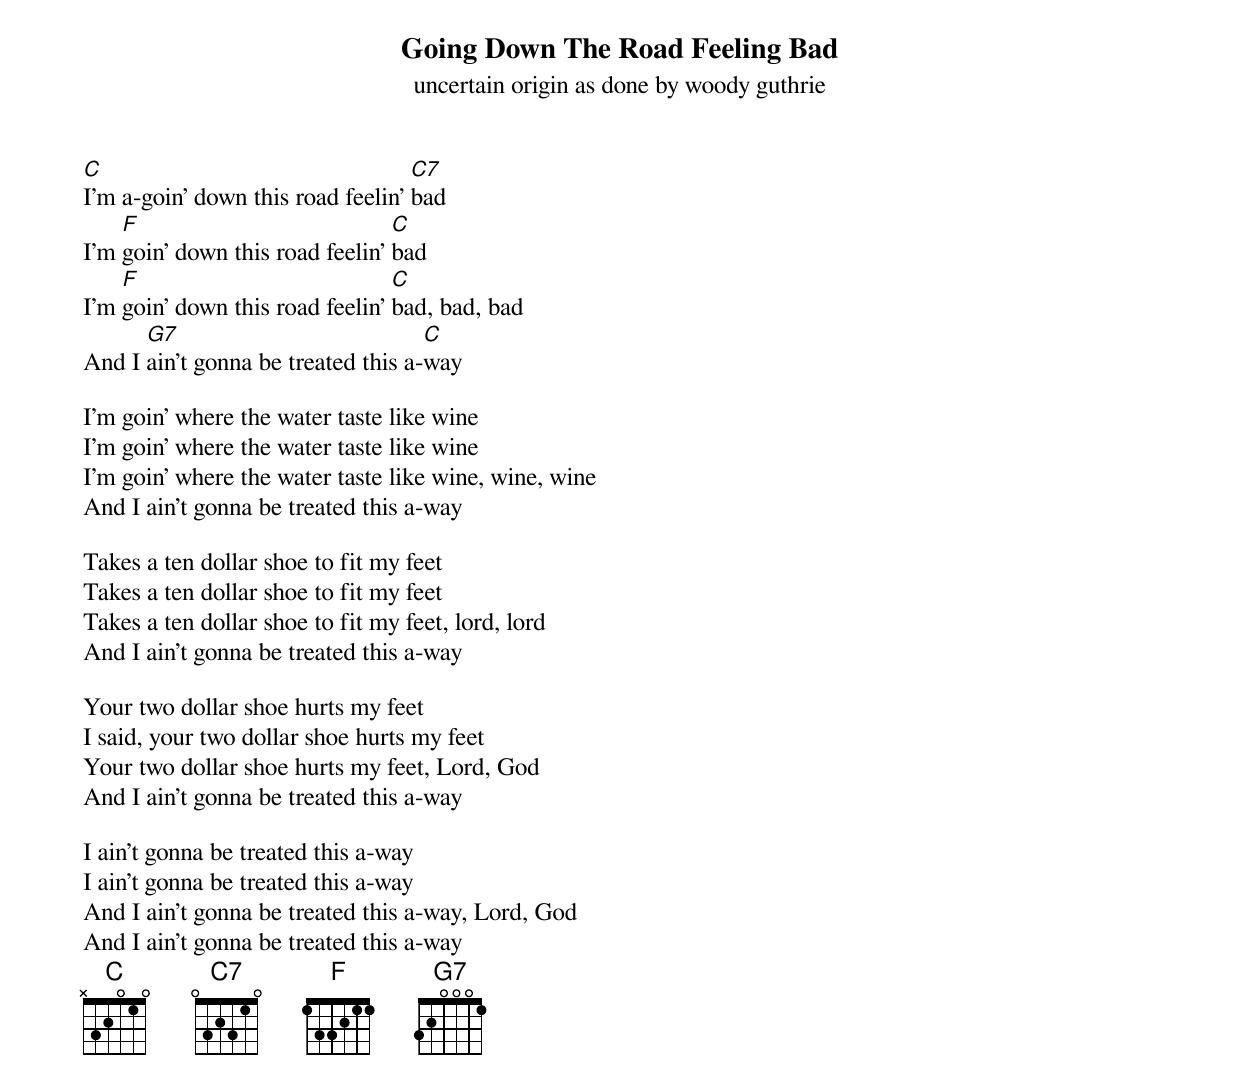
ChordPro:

{title: Going Down The Road Feeling Bad}
{subtitle: uncertain origin as done by woody guthrie}

[C]I'm a-goin' down this road feelin' [C7]bad
I'm [F]goin' down this road feelin' [C]bad
I'm [F]goin' down this road feelin' [C]bad, bad, bad
And I [G7]ain't gonna be treated this a-[C]way

I'm goin' where the water taste like wine
I'm goin' where the water taste like wine
I'm goin' where the water taste like wine, wine, wine
And I ain't gonna be treated this a-way

Takes a ten dollar shoe to fit my feet
Takes a ten dollar shoe to fit my feet
Takes a ten dollar shoe to fit my feet, lord, lord
And I ain't gonna be treated this a-way

Your two dollar shoe hurts my feet
I said, your two dollar shoe hurts my feet
Your two dollar shoe hurts my feet, Lord, God
And I ain't gonna be treated this a-way

I ain't gonna be treated this a-way
I ain't gonna be treated this a-way
And I ain't gonna be treated this a-way, Lord, God
And I ain't gonna be treated this a-way
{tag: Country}
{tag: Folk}
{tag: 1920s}
